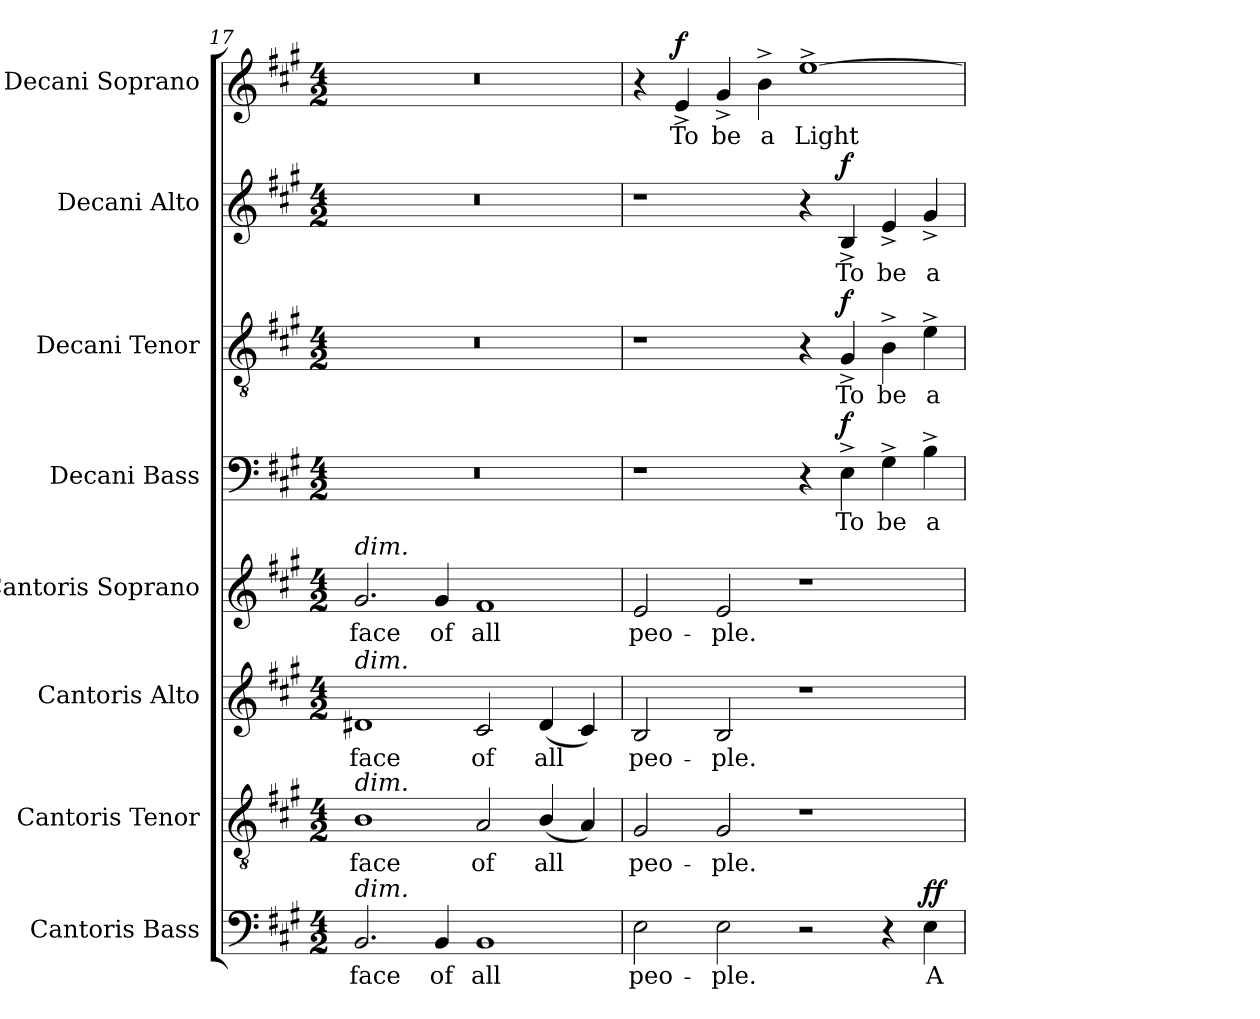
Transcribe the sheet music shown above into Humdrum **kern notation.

**kern	**text	**dynam	**kern	**text	**kern	**text	**kern	**text	**kern	**text	**dynam	**kern	**text	**dynam	**kern	**text	**dynam	**kern	**text	**dynam
*part8	*part8	*part8	*part7	*part7	*part6	*part6	*part5	*part5	*part4	*part4	*part4	*part3	*part3	*part3	*part2	*part2	*part2	*part1	*part1	*part1
*staff8	*staff8	*staff8	*staff7	*staff7	*staff6	*staff6	*staff5	*staff5	*staff4	*staff4	*staff4	*staff3	*staff3	*staff3	*staff2	*staff2	*staff2	*staff1	*staff1	*staff1
*I"Cantoris Bass	*	*	*I"Cantoris Tenor	*	*I"Cantoris Alto	*	*I"Cantoris Soprano	*	*I"Decani Bass	*	*	*I"Decani Tenor	*	*	*I"Decani Alto	*	*	*I"Decani Soprano	*	*
*I'Can. B.	*	*	*I'Can. T.	*	*I'Can. A.	*	*I'Can. S.	*	*I'Dec. B.	*	*	*I'Dec. T.	*	*	*I'Dec. A.	*	*	*I'Dec. S.	*	*
*clefF4	*	*	*clefGv2	*	*clefG2	*	*clefG2	*	*clefF4	*	*	*clefGv2	*	*	*clefG2	*	*	*clefG2	*	*
*	*	*	*ITrd7c12	*	*	*	*	*	*	*	*	*ITrd7c12	*	*	*	*	*	*	*	*
*k[f#c#g#]	*	*	*k[f#c#g#]	*	*k[f#c#g#]	*	*k[f#c#g#]	*	*k[f#c#g#]	*	*	*k[f#c#g#]	*	*	*k[f#c#g#]	*	*	*k[f#c#g#]	*	*
*A:	*	*	*A:	*	*A:	*	*A:	*	*A:	*	*	*A:	*	*	*A:	*	*	*A:	*	*
*M4/2	*	*	*M4/2	*	*M4/2	*	*M4/2	*	*M4/2	*	*	*M4/2	*	*	*M4/2	*	*	*M4/2	*	*
=17	=17	=17	=17	=17	=17	=17	=17	=17	=17	=17	=17	=17	=17	=17	=17	=17	=17	=17	=17	=17
!	!LO:LY:b:color=#000000	!	!	!	!	!	!	!	!	!	!	!	!	!	!	!	!	!	!	!
!	!	!	!	!LO:LY:b:color=#000000	!	!	!	!	!	!	!	!	!	!	!	!	!	!	!	!
!	!	!	!	!	!	!LO:LY:b:color=#000000	!	!	!	!	!	!	!	!	!	!	!	!	!	!
!	!	!	!	!	!	!	!LO:TX:a:i:t=dim.	!	!	!	!	!	!	!	!	!	!	!	!	!
!	!	!	!	!	!LO:TX:a:i:t=dim.	!	!	!	!	!	!	!	!	!	!	!	!	!	!	!
!	!	!	!LO:TX:a:i:t=dim.	!	!	!	!	!	!	!	!	!	!	!	!	!	!	!	!	!
!LO:TX:a:i:t=dim.	!	!	!	!	!	!	!	!	!	!	!	!	!	!	!	!	!	!	!	!
!	!	!	!	!	!	!	!	!LO:LY:b:color=#000000	!LO:N:vis=1	!	!	!LO:N:vis=1	!	!	!LO:N:vis=1	!	!	!LO:N:vis=1	!	!
2.BBi/	face	.	1BBi	face	1d#Xi	face	2.g#i/	face	0r	.	.	0r	.	.	0r	.	.	0r	.	.
!	!LO:LY:b:color=#000000	!	!	!	!	!	!	!	!	!	!	!	!	!	!	!	!	!	!	!
!	!	!	!	!	!	!	!	!LO:LY:b:color=#000000	!	!	!	!	!	!	!	!	!	!	!	!
4BBi/	of	.	.	.	.	.	4g#i/	of	.	.	.	.	.	.	.	.	.	.	.	.
!	!LO:LY:b:color=#000000	!	!	!	!	!	!	!	!	!	!	!	!	!	!	!	!	!	!	!
!	!	!	!	!LO:LY:b:color=#000000	!	!	!	!	!	!	!	!	!	!	!	!	!	!	!	!
!	!	!	!	!	!	!LO:LY:b:color=#000000	!	!	!	!	!	!	!	!	!	!	!	!	!	!
!	!	!	!	!	!	!	!	!LO:LY:b:color=#000000	!	!	!	!	!	!	!	!	!	!	!	!
1BBi	all	.	2AAi/	of	2c#i/	of	1f#i	all	.	.	.	.	.	.	.	.	.	.	.	.
!	!	!	!	!LO:LY:b:color=#000000	!	!	!	!	!	!	!	!	!	!	!	!	!	!	!	!
!	!	!	!	!	!	!LO:LY:b:color=#000000	!	!	!	!	!	!	!	!	!	!	!	!	!	!
.	.	.	(4BBi/	all	(4d#i/	all	.	.	.	.	.	.	.	.	.	.	.	.	.	.
.	.	.	4AAi/)	.	4c#i/)	.	.	.	.	.	.	.	.	.	.	.	.	.	.	.
=18	=18	=18	=18	=18	=18	=18	=18	=18	=18	=18	=18	=18	=18	=18	=18	=18	=18	=18	=18	=18
!	!LO:LY:b:color=#000000	!	!	!	!	!	!	!	!	!	!	!	!	!	!	!	!	!	!	!
!	!	!	!	!LO:LY:b:color=#000000	!	!	!	!	!	!	!	!	!	!	!	!	!	!	!	!
!	!	!	!	!	!	!LO:LY:b:color=#000000	!	!	!	!	!	!	!	!	!	!	!	!	!	!
!	!	!	!	!	!	!	!	!LO:LY:b:color=#000000	!	!	!	!	!	!	!	!	!	!	!	!
2Ei\	peo-	.	2GG#i/	peo-	2Bi/	peo-	2ei/	peo-	1r	.	.	1r	.	.	1r	.	.	4r	.	.
!	!	!	!	!	!	!	!	!	!	!	!	!	!	!	!	!	!	!	!LO:LY:b:color=#000000	!
.	.	.	.	.	.	.	.	.	.	.	.	.	.	.	.	.	.	4e^i/	To	f
!	!LO:LY:b:color=#000000	!	!	!	!	!	!	!	!	!	!	!	!	!	!	!	!	!	!	!
!	!	!	!	!LO:LY:b:color=#000000	!	!	!	!	!	!	!	!	!	!	!	!	!	!	!	!
!	!	!	!	!	!	!LO:LY:b:color=#000000	!	!	!	!	!	!	!	!	!	!	!	!	!	!
!	!	!	!	!	!	!	!	!LO:LY:b:color=#000000	!	!	!	!	!	!	!	!	!	!	!	!
!	!	!	!	!	!	!	!	!	!	!	!	!	!	!	!	!	!	!	!LO:LY:b:color=#000000	!
2Ei\	-ple.	.	2GG#i/	-ple.	2Bi/	-ple.	2ei/	-ple.	.	.	.	.	.	.	.	.	.	4g#^i/	be	.
!	!	!	!	!	!	!	!	!	!	!	!	!	!	!	!	!	!	!	!LO:LY:b:color=#000000	!
.	.	.	.	.	.	.	.	.	.	.	.	.	.	.	.	.	.	4b^i\	a	.
!	!	!	!	!	!	!	!	!	!	!	!	!	!	!	!	!	!	!	!LO:LY:b:color=#000000	!
2r	.	.	1r	.	1r	.	1r	.	4r	.	.	4r	.	.	4r	.	.	[1ee^i	Light	.
!	!	!	!	!	!	!	!	!	!	!LO:LY:b:color=#000000	!	!	!	!	!	!	!	!	!	!
!	!	!	!	!	!	!	!	!	!	!	!	!	!LO:LY:b:color=#000000	!	!	!	!	!	!	!
!	!	!	!	!	!	!	!	!	!	!	!	!	!	!	!	!LO:LY:b:color=#000000	!	!	!	!
.	.	.	.	.	.	.	.	.	4E^i\	To	f	4GG#^i/	To	f	4B^i/	To	f	.	.	.
!	!	!	!	!	!	!	!	!	!	!LO:LY:b:color=#000000	!	!	!	!	!	!	!	!	!	!
!	!	!	!	!	!	!	!	!	!	!	!	!	!LO:LY:b:color=#000000	!	!	!	!	!	!	!
!	!	!	!	!	!	!	!	!	!	!	!	!	!	!	!	!LO:LY:b:color=#000000	!	!	!	!
4r	.	.	.	.	.	.	.	.	4G#^i\	be	.	4BB^i\	be	.	4e^i/	be	.	.	.	.
!	!LO:LY:b:color=#000000	!	!	!	!	!	!	!	!	!	!	!	!	!	!	!	!	!	!	!
!	!	!	!	!	!	!	!	!	!	!LO:LY:b:color=#000000	!	!	!	!	!	!	!	!	!	!
!	!	!	!	!	!	!	!	!	!	!	!	!	!LO:LY:b:color=#000000	!	!	!	!	!	!	!
!	!	!	!	!	!	!	!	!	!	!	!	!	!	!	!	!LO:LY:b:color=#000000	!	!	!	!
4Ei\	A	ff	.	.	.	.	.	.	4B^i\	a	.	4E^i\	a	.	4g#^i/	a	.	.	.	.
=	=	=	=	=	=	=	=	=	=	=	=	=	=	=	=	=	=	=	=	=
*-	*-	*-	*-	*-	*-	*-	*-	*-	*-	*-	*-	*-	*-	*-	*-	*-	*-	*-	*-	*-
